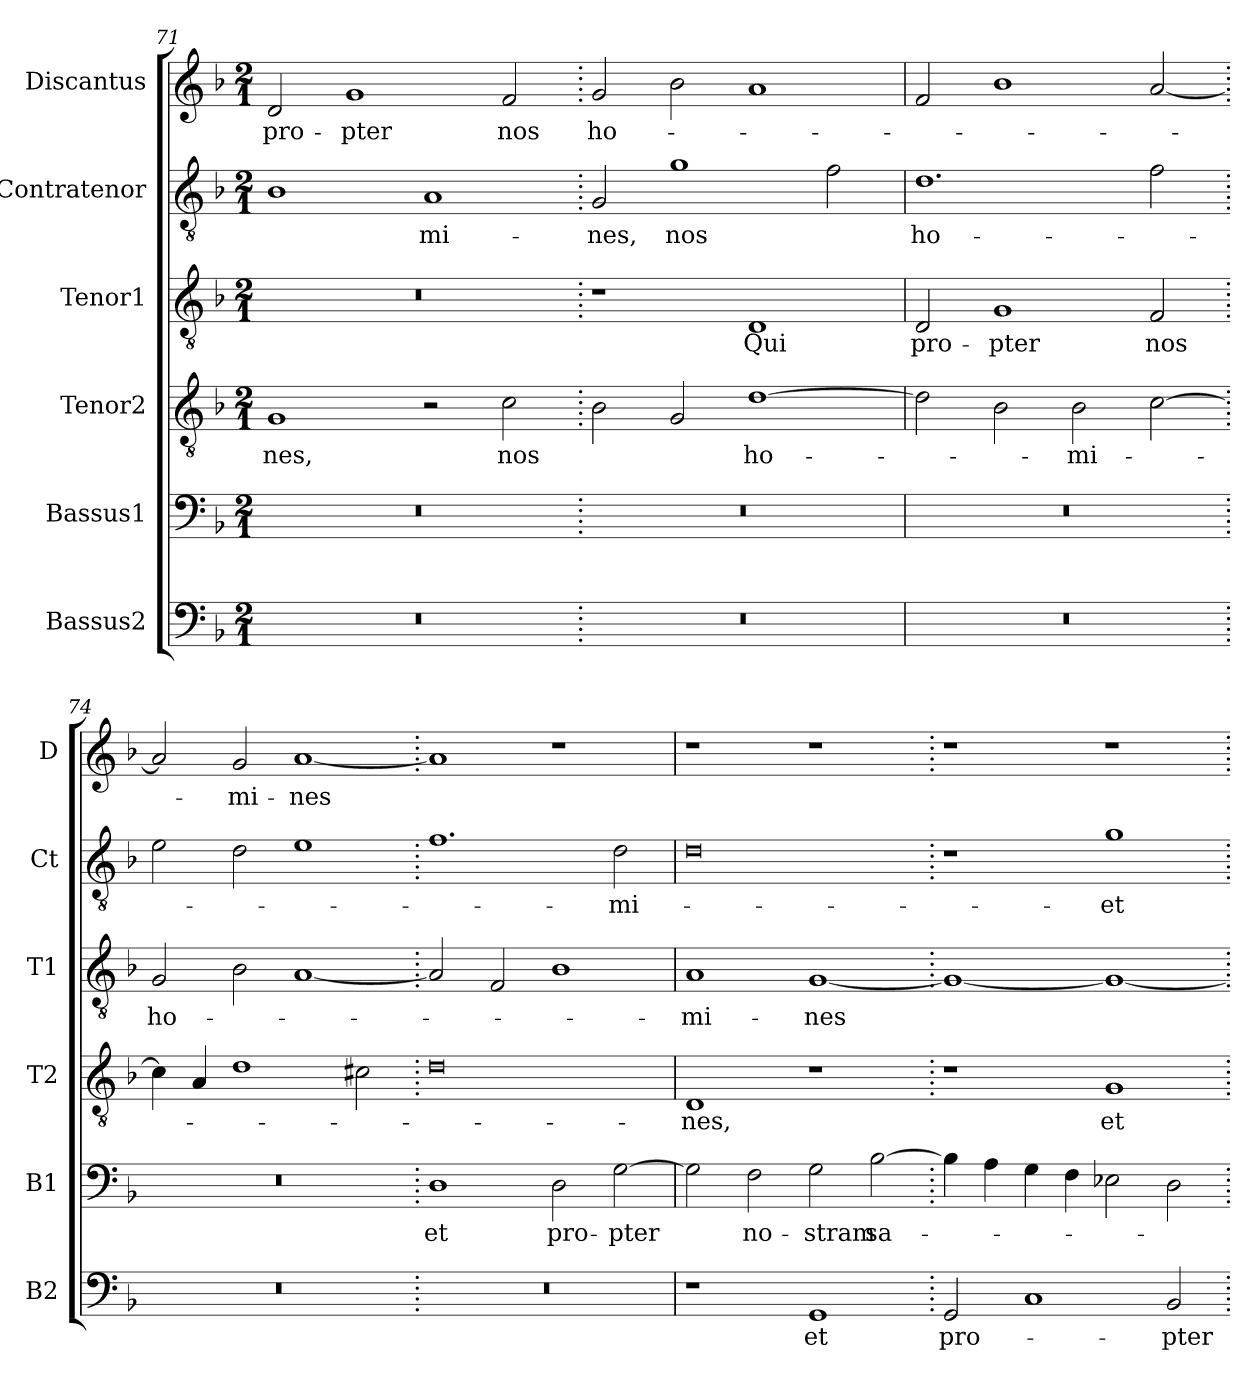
**kern	**text	**kern	**text	**kern	**text	**kern	**text	**kern	**text	**kern	**text
*part6	*part6	*part5	*part5	*part4	*part4	*part3	*part3	*part2	*part2	*part1	*part1
*staff6	*staff6	*staff5	*staff5	*staff4	*staff4	*staff3	*staff3	*staff2	*staff2	*staff1	*staff1
*I"Bassus2	*	*I"Bassus1	*	*I"Tenor2	*	*I"Tenor1	*	*I"Contratenor	*	*I"Discantus	*
*I'B2	*	*I'B1	*	*I'T2	*	*I'T1	*	*I'Ct	*	*I'D	*
*clefF4	*	*clefF4	*	*clefGv2	*	*clefGv2	*	*clefGv2	*	*clefG2	*
*k[b-]	*	*k[b-]	*	*k[b-]	*	*k[b-]	*	*k[b-]	*	*k[b-]	*
*M2/1	*	*M2/1	*	*M2/1	*	*M2/1	*	*M2/1	*	*M2/1	*
=71	=71	=71	=71	=71	=71	=71	=71	=71	=71	=71	=71
0r	.	0r	.	1G	-nes,	0r	.	1B-	.	2d/	pro-
.	.	.	.	.	.	.	.	.	.	1g	-pter
.	.	.	.	2r	.	.	.	1A	-mi-	.	.
.	.	.	.	2c\	nos	.	.	.	.	2f/	nos
=72.	=72.	=72.	=72.	=72.	=72.	=72.	=72.	=72.	=72.	=72.	=72.
0r	.	0r	.	2B-\	.	1r	.	2G/	-nes,	2g/	ho-
.	.	.	.	2G/	.	.	.	1g	nos	2b-\	.
.	.	.	.	[1d	ho-	1D	Qui	.	.	1a	.
.	.	.	.	.	.	.	.	2f\	.	.	.
=73	=73	=73	=73	=73	=73	=73	=73	=73	=73	=73	=73
0r	.	0r	.	2d\]	.	2D/	pro-	1.d	ho-	2f/	.
.	.	.	.	2B-\	.	1G	-pter	.	.	1b-	.
.	.	.	.	2B-\	-mi-	.	.	.	.	.	.
.	.	.	.	[2c\	.	2F/	nos	2f\	.	[2a/	.
=74.	=74.	=74.	=74.	=74.	=74.	=74.	=74.	=74.	=74.	=74.	=74.
0r	.	0r	.	4c\]	.	2G/	ho-	2e\	.	2a/]	.
.	.	.	.	4A/	.	.	.	.	.	.	.
.	.	.	.	1d	.	2B-\	.	2d\	.	2g/	-mi-
.	.	.	.	.	.	[1A	.	1e	.	[1a	-nes
.	.	.	.	2c#X\	.	.	.	.	.	.	.
=75.	=75.	=75.	=75.	=75.	=75.	=75.	=75.	=75.	=75.	=75.	=75.
0r	.	1D	et	0d	.	2A/]	.	1.f	.	1a]	.
.	.	.	.	.	.	2F/	.	.	.	.	.
.	.	2D\	pro-	.	.	1B-	.	.	.	1r	.
.	.	[2G\	-pter	.	.	.	.	2d\	-mi-	.	.
=76	=76	=76	=76	=76	=76	=76	=76	=76	=76	=76	=76
1r	.	2G\]	.	1D	-nes,	1A	-mi-	0d	.	1r	.
.	.	2F\	no-	.	.	.	.	.	.	.	.
1GG	et	2G\	-stram	1r	.	[1G	-nes	.	.	1r	.
.	.	[2B-\	sa-	.	.	.	.	.	.	.	.
=77.	=77.	=77.	=77.	=77.	=77.	=77.	=77.	=77.	=77.	=77.	=77.
2GG/	pro-	4B-\]	.	1r	.	1G_	.	1r	.	1r	.
.	.	4A\	.	.	.	.	.	.	.	.	.
1C	.	4G\	.	.	.	.	.	.	.	.	.
.	.	4F\	.	.	.	.	.	.	.	.	.
.	.	2E-X\	.	1G	et	1G_	.	1g	-et	1r	.
2BB-/	-pter	2D\	.	.	.	.	.	.	.	.	.
=.	=.	=.	=.	=.	=.	=.	=.	=.	=.	=.	=.
*-	*-	*-	*-	*-	*-	*-	*-	*-	*-	*-	*-
